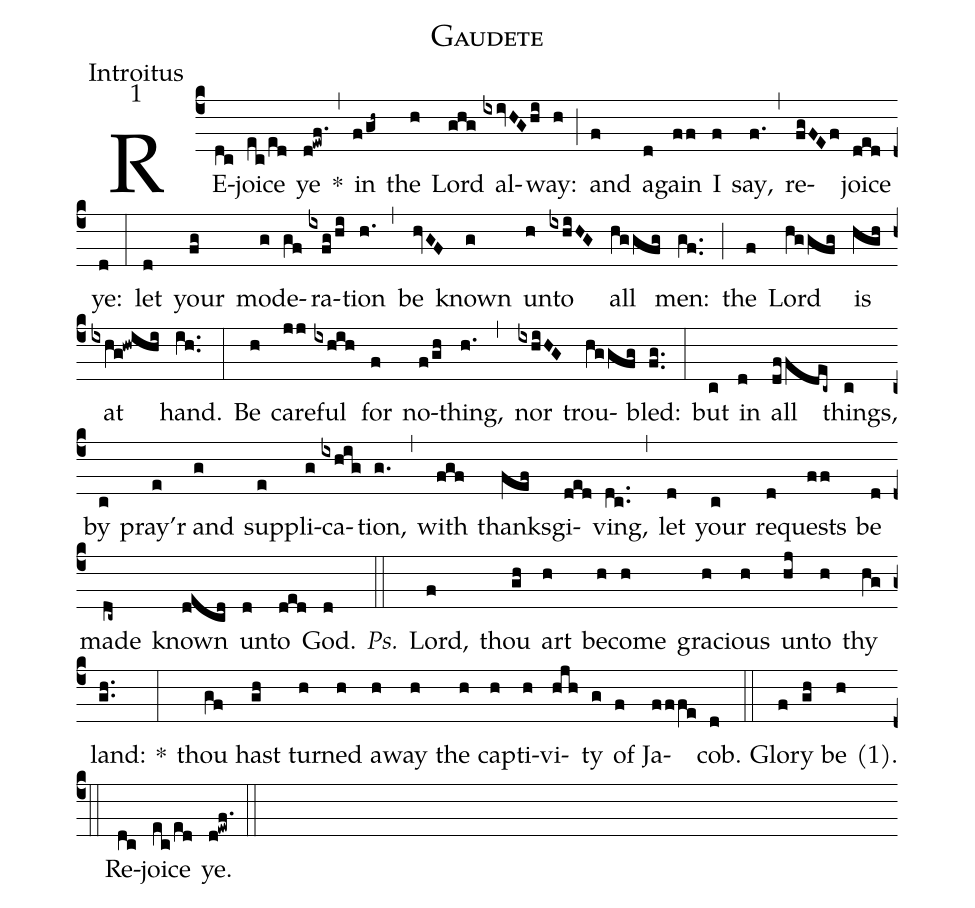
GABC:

name:Gaudete;
office-part:Introitus;
mode:1;
%%
(c4) RE(dc)joice(ec/ed) ye(d!ewf.) *(,) in(f/gh~) the(h) Lord(ghg) al(ixivHGhi)way:(h) (;) and(f) a(d)gain(ff) I(f) say,(f.) (,) re(fgFEf)joice(ded) ye:(d) (:) let(d) your(fg) mo(g)de(gf)ra(ixfg/hi)tion(h.) (,) be(hvGF) known(g) un(h)to(ixhiHG) all(hggfg) men:(gf..) (;) the(f) Lord(hggfg) is(hgh) at(ixhg!hwihi) hand.(ih..) (:) Be(h) care(jj)ful(ixhih) for(f) no(f/gh)thing,(h.) (,) nor(ixhiHG) trou(hggfg)bled:(fg..) (:) but(c) in(d) all(dffdec~) things,(c) by(c) pray'(e)r and(g) sup(e)pli(g)ca(ixhig)tion,(g.) (,) with(fgf) thanks(fef)gi(ded)ving,(dc..) (,) let(d) your(c) re(d)quests(ff) be(d) made(dc~) known(decd) un(d)to(ded) God.(d) <i>Ps.</i>(::) Lord,(f) thou(gh) art(h) be(h)come(h) gra(h)cious(h) un(hj)to(h) thy(hg) land:(gh..) *(:) thou(gf) hast(gh) tur(h)ned(h) a(h)way(h) the(h) cap(h)ti(h)vi(hjh)ty(g) of(f) Ja(fffe)cob.(d) (::) Glo(f)ry(gh) be(h) <v>(</v>1<v>)</v>.() (::) Re(dc)joice(ec/ed) ye.(d!ewf.) (::)
